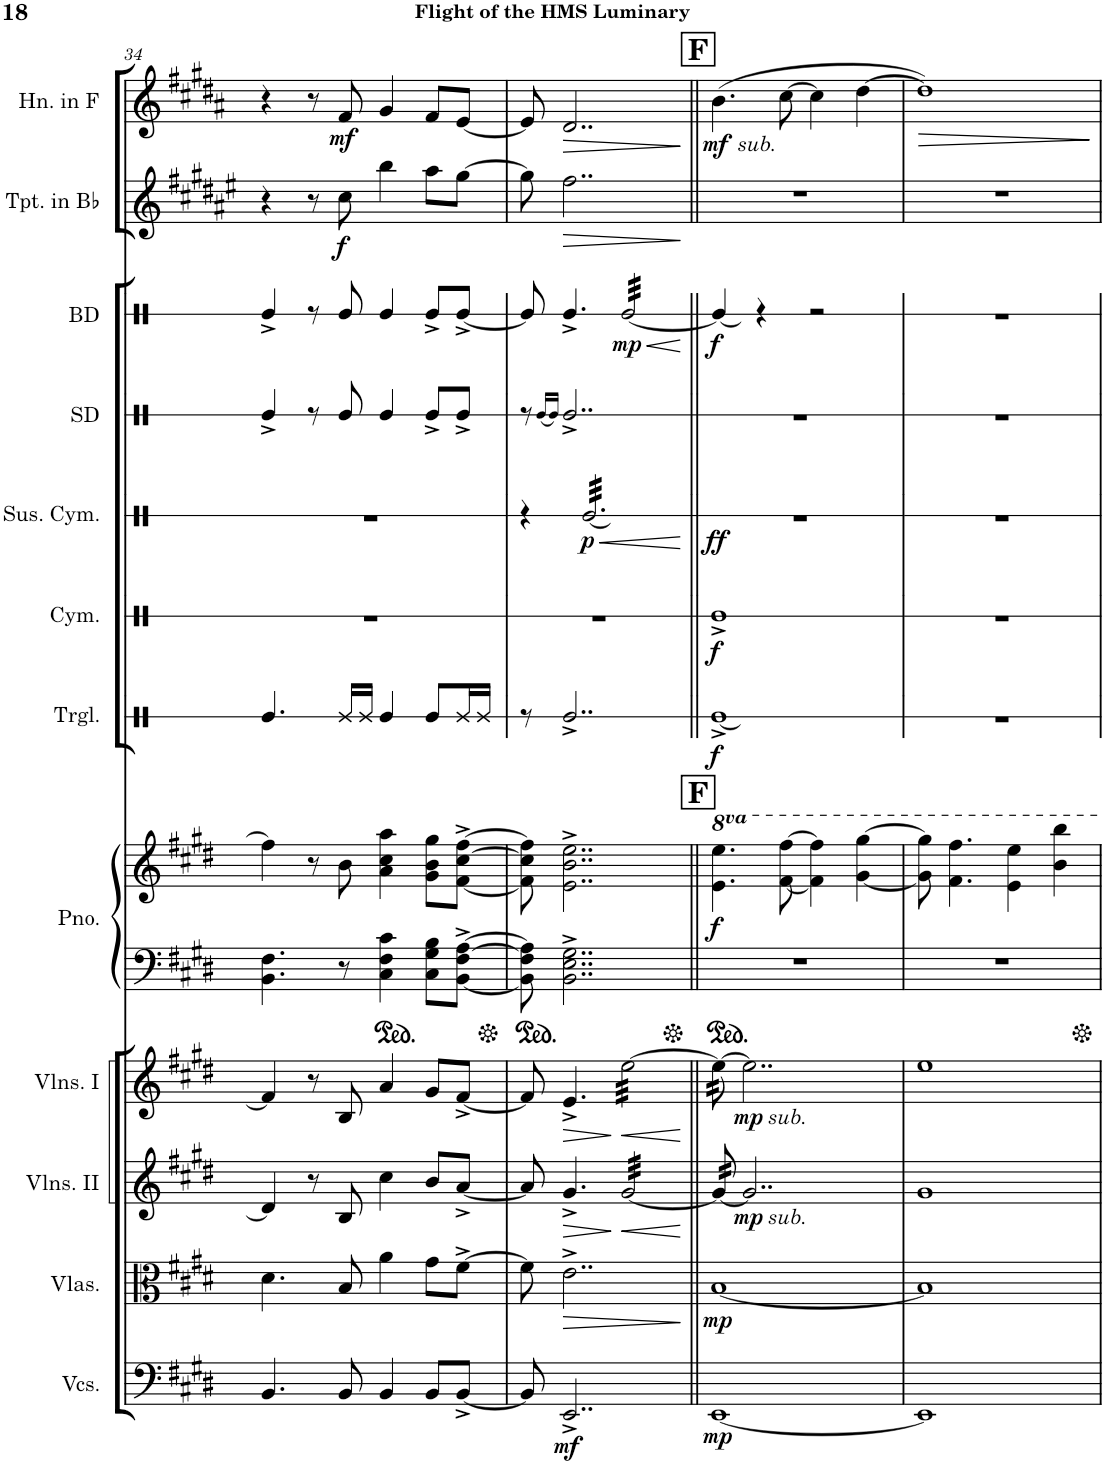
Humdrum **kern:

**kern	**dynam	**kern	**dynam	**kern	**dynam	**kern	**dynam	**kern	**kern	**dynam	**kern	**dynam	**kern	**dynam	**kern	**dynam	**kern	**dynam	**kern
*part10	*part10	*part9	*part9	*part8	*part8	*part7	*part7	*part6	*part6	*part6	*part5	*part5	*part4	*part4	*part3	*part3	*part2	*part2	*part1
*staff11	*staff11	*staff10	*staff10	*staff9	*staff9	*staff8	*staff8	*staff7	*staff6	*staff6/7	*staff5	*staff5	*staff4	*staff4	*staff3	*staff3	*staff2	*staff2	*staff1
*I"Violoncellos	*	*I"Violas	*	*I"Violins II	*	*I"Violins I	*	*I"Piano	*	*	*I"Triangle	*	*I"Suspended Cymbal	*	*I"Trumpet in Bb	*	*I"Horn in F	*	*I"Pan Flute
*I'Vcs.	*	*I'Vlas.	*	*I'Vlns. II	*	*I'Vlns. I	*	*I'Pno.	*	*	*I'Trgl.	*	*I'Sus. Cym.	*	*I'Tpt. in Bb	*	*I'Hn. in F	*	*I'Pn. Fl.
!!LO:PB:g=z
*clefF4	*	*clefC3	*	*clefG2	*	*clefG2	*	*clefF4	*clefG2	*	*clefX	*	*clefX	*	*clefG2	*	*clefG2	*	*clefG2
*	*	*	*	*	*	*	*	*	*	*	*	*	*	*	*Trd1c2	*	*Trd4c7	*	*
*k[f#c#g#d#]	*	*k[f#c#g#d#]	*	*k[f#c#g#d#]	*	*k[f#c#g#d#]	*	*k[f#c#g#d#]	*k[f#c#g#d#]	*	*k[]	*	*k[]	*	*k[f#c#g#d#a#e#]	*	*k[f#c#g#d#a#]	*	*k[f#c#g#d#]
*M4/4	*	*M4/4	*	*M4/4	*	*M4/4	*	*M4/4	*M4/4	*	*M4/4	*	*M4/4	*	*M4/4	*	*M4/4	*	*M4/4
=34	=34	=34	=34	=34	=34	=34	=34	=34	=34	=34	=34	=34	=34	=34	=34	=34	=34	=34	=34
4.BB/	.	4.d#\	.	4d#/]	.	4f#/]	.	4.BB\ 4.F#\	4ff#\]	.	4.Re/	.	1r	.	4r	.	4r	.	1r
.	.	.	.	8r	.	8r	.	.	8r	.	.	.	.	.	8r	.	8r	.	.
!	!	!	!	!	!	!	!	!	!	!	!	!	!	!	!	!LO:DY:b	!	!LO:DY:b	!
8BB/	.	8B/	.	8B/	.	8B/	.	8r	8b\	.	16Re/LL	.	.	.	8cc#\	f	8f#/	mf	.
.	.	.	.	.	.	.	.	.	.	.	16Re/JJ	.	.	.	.	.	.	.	.
4BB/	.	4a\	.	4cc#\	.	4a/	.	4C#\ 4F#\ 4c#\	4a\ 4cc#\ 4aa\	.	4Re/	.	.	.	4bb\	.	4g#/	.	.
8BB/L	.	8g#\L	.	8b/L	.	8g#/L	.	8C#\ 8G#\ 8B\L	8g#\ 8b\ 8gg#\L	.	8Re/L	.	.	.	8aa#\L	.	8f#/L	.	.
[8BB^/J	.	[8f#^\J	.	[8a^/J	.	[8f#^/J	.	[8BB\^ [8F#\^ [8A\^J	[8f#\^ [8cc#\^ [8ff#\^J	.	16Re/L	.	.	.	[8gg#\J	.	[8e/J	.	.
.	.	.	.	.	.	.	.	.	.	.	16Re/JJ	.	.	.	.	.	.	.	.
=35	=35	=35	=35	=35	=35	=35	=35	=35	=35	=35	=35	=35	=35	=35	=35	=35	=35	=35	=35
8BB/]	.	8f#\]	.	8a/]	.	8f#/]	.	8BB\] 8F#\] 8A\]	8f#\] 8cc#\] 8ff#\]	.	8r	.	4r	.	8gg#\]	.	8e/]	.	1r
!	!LO:DY:b	!	!LO:HP:b	!	!LO:HP:b	!	!LO:HP:b	!	!	!	!	!	!	!	!	!LO:HP:b	!	!LO:HP:b	!
2..EE^/	mf	2..e^\	>	4.g#^/	>	4.e^/	>	2..BB\^ 2..E\^ 2..G#\^	2..e\^ 2..b\^ 2..ee\^	.	2..Re^/	.	.	.	2..ff#\	>	2..d#/	>	.
!	!	!	!	!	!	!	!	!	!	!	!	!	!	!LO:HP:b	!	!	!	!	!
!	!	!	!	!	!	!	!	!	!	!	!	!	!	!LO:DY:n=1:b	!	!	!	!	!
*	*	*	*	*	*	*	*	*	*	*	*	*	*tremolo	*	*	*	*	*	*
.	.	.	.	.	.	.	.	.	.	.	.	.	32Re/LLL	< p	.	.	.	.	.
.	.	.	.	.	.	.	.	.	.	.	.	.	32Re/	.	.	.	.	.	.
.	.	.	.	.	.	.	.	.	.	.	.	.	32Re/	.	.	.	.	.	.
.	.	.	.	.	.	.	.	.	.	.	.	.	32Re/	.	.	.	.	.	.
.	.	.	.	.	.	.	.	.	.	.	.	.	32Re/	.	.	.	.	.	.
.	.	.	.	.	.	.	.	.	.	.	.	.	32Re/	.	.	.	.	.	.
.	.	.	.	.	.	.	.	.	.	.	.	.	32Re/	.	.	.	.	.	.
.	.	.	.	.	.	.	.	.	.	.	.	.	32Re/	.	.	.	.	.	.
!	!	!	!	!	!LO:HP:n=1:b	!	!LO:HP:n=1:b	!	!	!	!	!	!	!	!	!	!	!	!
*	*	*	*	*tremolo	*	*	*	*	*	*	*	*	*	*	*	*	*	*	*
*	*	*	*	*	*	*tremolo	*	*	*	*	*	*	*	*	*	*	*	*	*
.	.	.	.	[32g#/LLL	] <	[32ee\LLL	] <	.	.	.	.	.	32Re/	.	.	.	.	.	.
.	.	.	.	32g#/	.	32ee\	.	.	.	.	.	.	32Re/	.	.	.	.	.	.
.	.	.	.	32g#/	.	32ee\	.	.	.	.	.	.	32Re/	.	.	.	.	.	.
.	.	.	.	32g#/	.	32ee\	.	.	.	.	.	.	32Re/	.	.	.	.	.	.
.	.	.	.	32g#/	.	32ee\	.	.	.	.	.	.	32Re/	.	.	.	.	.	.
.	.	.	.	32g#/	.	32ee\	.	.	.	.	.	.	32Re/	.	.	.	.	.	.
.	.	.	.	32g#/	.	32ee\	.	.	.	.	.	.	32Re/	.	.	.	.	.	.
.	.	.	.	32g#/	.	32ee\	.	.	.	.	.	.	32Re/	.	.	.	.	.	.
.	.	.	.	32g#/	.	32ee\	.	.	.	.	.	.	32Re/	.	.	.	.	.	.
.	.	.	.	32g#/	.	32ee\	.	.	.	.	.	.	32Re/	.	.	.	.	.	.
.	.	.	.	32g#/	.	32ee\	.	.	.	.	.	.	32Re/	.	.	.	.	.	.
.	.	.	.	32g#/	.	32ee\	.	.	.	.	.	.	32Re/	.	.	.	.	.	.
.	.	.	.	32g#/	.	32ee\	.	.	.	.	.	.	32Re/	.	.	.	.	.	.
.	.	.	.	32g#/	.	32ee\	.	.	.	.	.	.	32Re/	.	.	.	.	.	.
.	.	.	.	32g#/	.	32ee\	.	.	.	.	.	.	32Re/	.	.	.	.	.	.
.	.	.	.	32g#/JJJ	.	32ee\JJJ	.	.	.	.	.	.	32Re/JJJ	.	.	.	.	.	.
*	*	*	*	*	*	*	*	*	*	*	*	*	*Xtremolo	*	*	*	*	*	*
.	.	.	]	.	[	.	[	.	.	.	.	.	.	[	.	]	.	]	.
!!LO:REH:place=s1:a:B:cj:fs=14:t=F
!!LO:REH:place=s6:a:B:cj:fs=14:t=F
=36||	=36||	=36||	=36||	=36||	=36||	=36||	=36||	=36||	=36||	=36||	=36||	=36||	=36||	=36||	=36||	=36||	=36||	=36||	=36||
!	!LO:DY:b	!	!LO:DY:b	!	!	!	!	!	!	!LO:DY:b	!	!LO:DY:b	!	!LO:DY:b	!	!	!	!LO:DY:b	!
!	!	!	!	!	!	!	!	!	!	!	!	!	!	!	!	!	!	!LO:DY:n=1:b	!
[1EE	mp	[1B	mp	32g#/	.	32ee\	.	1r	4.ee\ 4.eee\	f	1Re^	f	1r	ff	1r	.	(4.b\	mf other-dynamics	1r
.	.	.	.	32g#/	.	32ee\	.	.	.	.	.	.	.	.	.	.	.	.	.
.	.	.	.	32g#/	.	32ee\	.	.	.	.	.	.	.	.	.	.	.	.	.
.	.	.	.	32g#/	.	32ee\	.	.	.	.	.	.	.	.	.	.	.	.	.
*	*	*	*	*	*	*Xtremolo	*	*	*	*	*	*	*	*	*	*	*	*	*
*	*	*	*	*Xtremolo	*	*	*	*	*	*	*	*	*	*	*	*	*	*	*
!	!	!	!	!	!LO:DY:b	!	!	!	!	!	!	!	!	!	!	!	!	!	!
!	!	!	!	!	!LO:DY:n=1:b	!	!LO:DY:b	!	!	!	!	!	!	!	!	!	!	!	!
!	!	!	!	!	!	!	!LO:DY:n=1:b	!	!	!	!	!	!	!	!	!	!	!	!
.	.	.	.	2..g#/]	mp other-dynamics	2..ee\]	mp other-dynamics	.	.	.	.	.	.	.	.	.	.	.	.
.	.	.	.	.	.	.	.	.	[8ff#\ [8fff#\	.	.	.	.	.	.	.	[8cc#\	.	.
.	.	.	.	.	.	.	.	.	4ff#\] 4fff#\]	.	.	.	.	.	.	.	4cc#\]	.	.
.	.	.	.	.	.	.	.	.	[4gg#\ [4ggg#\	.	.	.	.	.	.	.	[4dd#\	.	.
=37	=37	=37	=37	=37	=37	=37	=37	=37	=37	=37	=37	=37	=37	=37	=37	=37	=37	=37	=37
!	!	!	!	!	!	!	!	!	!	!	!	!	!	!	!	!	!	!LO:HP:b	!
1EE]	.	1B]	.	1g#	.	1ee	.	1r	8gg#\] 8ggg#\]	.	1r	.	1r	.	1r	.	1dd#])	>	1r
.	.	.	.	.	.	.	.	.	4.ff#\ 4.fff#\	.	.	.	.	.	.	.	.	.	.
.	.	.	.	.	.	.	.	.	4ee\ 4eee\	.	.	.	.	.	.	.	.	.	.
.	.	.	.	.	.	.	.	.	4bb\ 4bbb\	.	.	.	.	.	.	.	.	.	.
.	.	.	.	.	.	.	.	.	.	.	.	.	.	.	.	.	.	]	.
=	=	=	=	=	=	=	=	=	=	=	=	=	=	=	=	=	=	=	=
*-	*-	*-	*-	*-	*-	*-	*-	*-	*-	*-	*-	*-	*-	*-	*-	*-	*-	*-	*-
